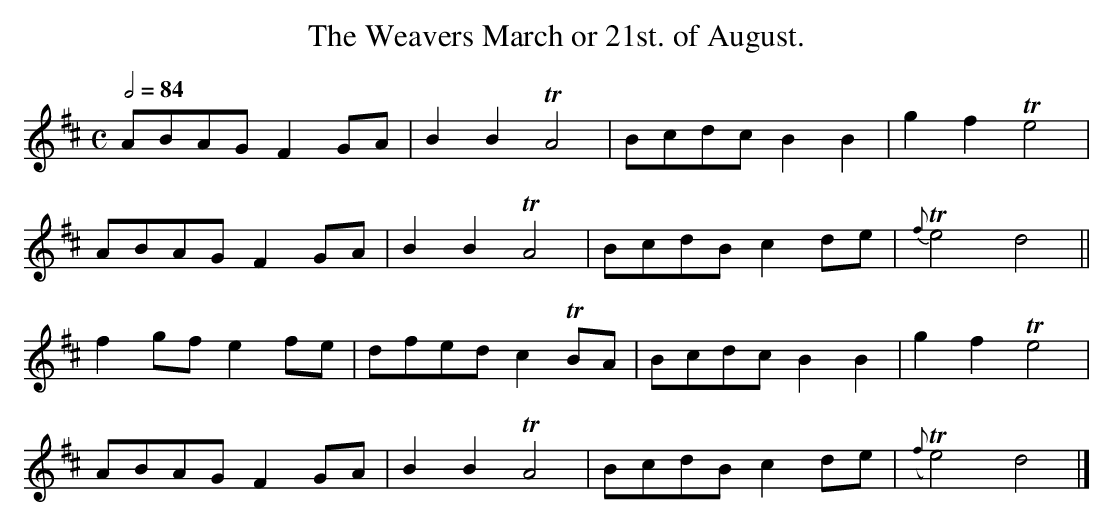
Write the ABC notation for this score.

X:1
T:The Weavers March or 21st. of August.
M:C
L:1/8
Q:1/2=84
K:D major
ABAG F2GA|B2B2 TA4   |Bcdc B2B2|     g2f2 Te4 |
ABAG F2GA|B2B2 TA4   |BcdB c2de| {f}Te4    d4||
f2gf e2fe|dfed  c2TBA|Bcdc B2B2|     g2f2 Te4 |
ABAG F2GA|B2B2 TA4   |BcdB c2de|({f}Te4)   d4|]
